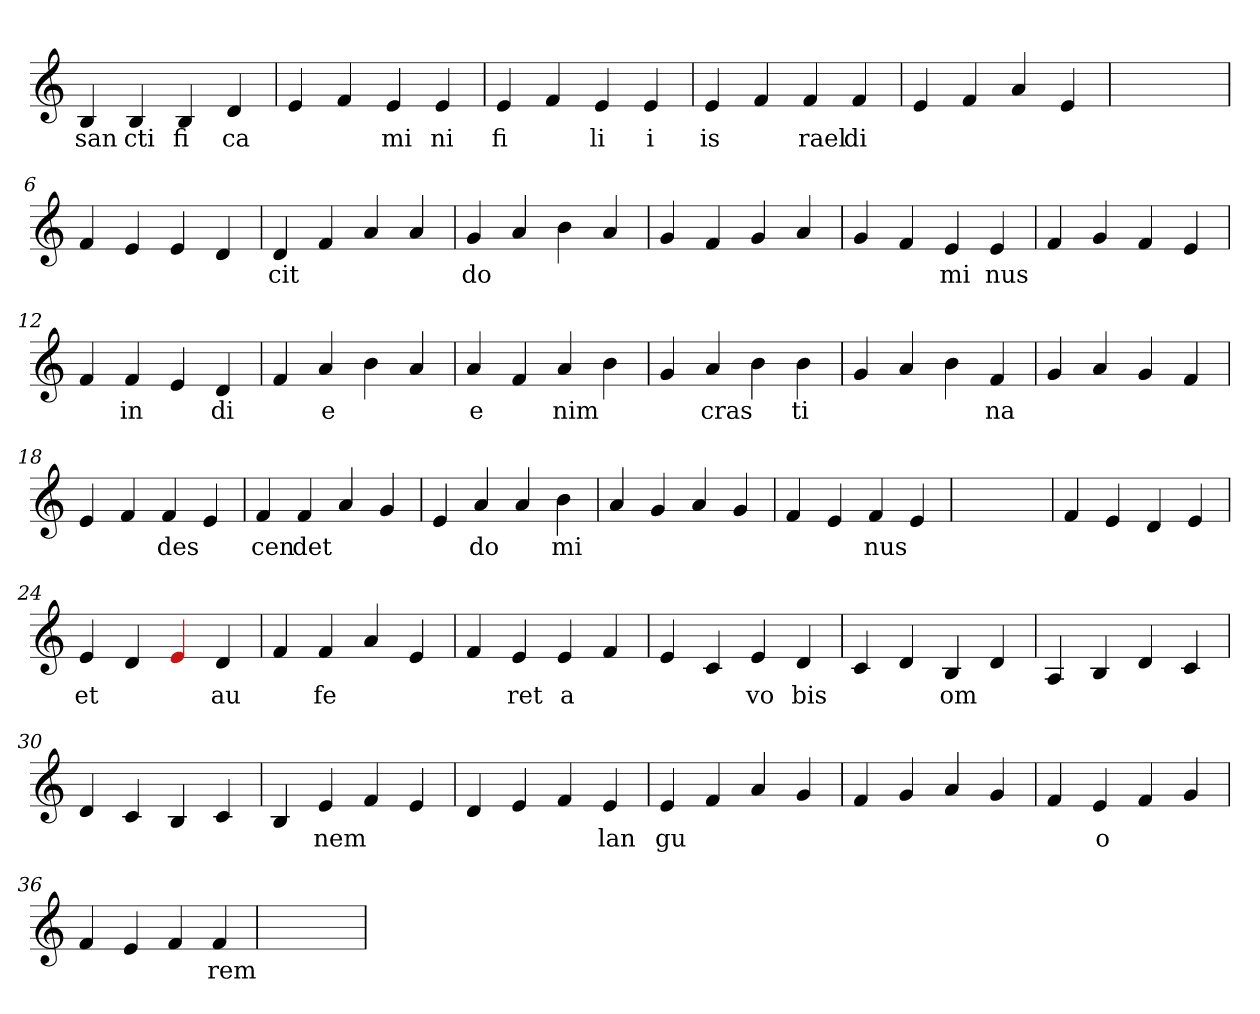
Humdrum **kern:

**kern	**text
*part1	*part1
*staff1	*staff1
*clefG2	*
=1	=1
4B	san
4B	cti
4B	fi
4d	ca
=2	=2
4e	.
4f	.
4e	mi
4e	ni
=3	=3
4e	fi
4f	.
4e	li
4e	i
=4	=4
4e	is
4f	.
4f	rael
4f	di
=5	=5
4e	.
4f	.
4a	.
4e	.
=6	=6
1ryy	.
=6	=6
4f	.
4e	.
4e	.
4d	.
=7	=7
4d	cit
4f	.
4a	.
4a	.
=8	=8
4g	do
4a	.
4b	.
4a	.
=9	=9
4g	.
4f	.
4g	.
4a	.
=10	=10
4g	.
4f	.
4e	mi
4e	nus
=11	=11
4f	.
4g	.
4f	.
4e	.
=12	=12
4f	.
4f	in
4e	.
4d	di
=13	=13
4f	.
4a	e
4b	.
4a	.
=14	=14
4a	e
4f	.
4a	nim
4b	.
=15	=15
4g	.
4a	cras
4b	.
4b	ti
=16	=16
4g	.
4a	.
4b	.
4f	na
=17	=17
4g	.
4a	.
4g	.
4f	.
=18	=18
4e	.
4f	.
4f	des
4e	.
=19	=19
4f	cen
4f	det
4a	.
4g	.
=20	=20
4e	.
4a	do
4a	.
4b	mi
=21	=21
4a	.
4g	.
4a	.
4g	.
=22	=22
4f	.
4e	.
4f	nus
4e	.
=23	=23
1ryy	.
=23	=23
4f	.
4e	.
4d	.
4e	.
=24	=24
4e	et
4d	.
4Re	.
4d	au
=25	=25
4f	.
4f	fe
4a	.
4e	.
=26	=26
4f	.
4e	ret
4e	a
4f	.
=27	=27
4e	.
4c	.
4e	vo
4d	bis
=28	=28
4c	.
4d	.
4B	om
4d	.
=29	=29
4A	.
4B	.
4d	.
4c	.
=30	=30
4d	.
4c	.
4B	.
4c	.
=31	=31
4B	.
4e	nem
4f	.
4e	.
=32	=32
4d	.
4e	.
4f	.
4e	lan
=33	=33
4e	gu
4f	.
4a	.
4g	.
=34	=34
4f	.
4g	.
4a	.
4g	.
=35	=35
4f	.
4e	o
4f	.
4g	.
=36	=36
4f	.
4e	.
4f	.
4f	rem
=37	=37
1ryy	.
=	=
*-	*-
